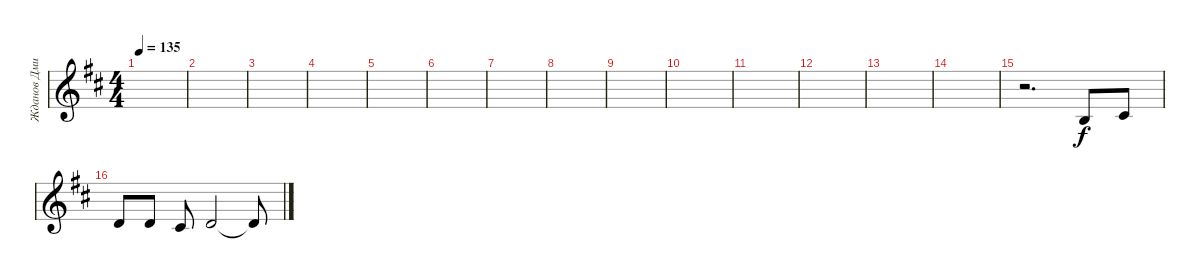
\track ("Жданов Дмитрий" "Жданов Дми") {instrument flute}
\staff {score}
\tuning (E4 B3 G3 D3 A2 E2) {hide}
\ts (4 4)
\tempo 135
\clef g2
\ks d
|
|
|
|
|
|
|
|
|
|
|
|
|
|
r.2{d} 0.2.8 2.2.8 |
3.2.8 3.2.8 2.2.8 3.2.2 3.2{t}.8
